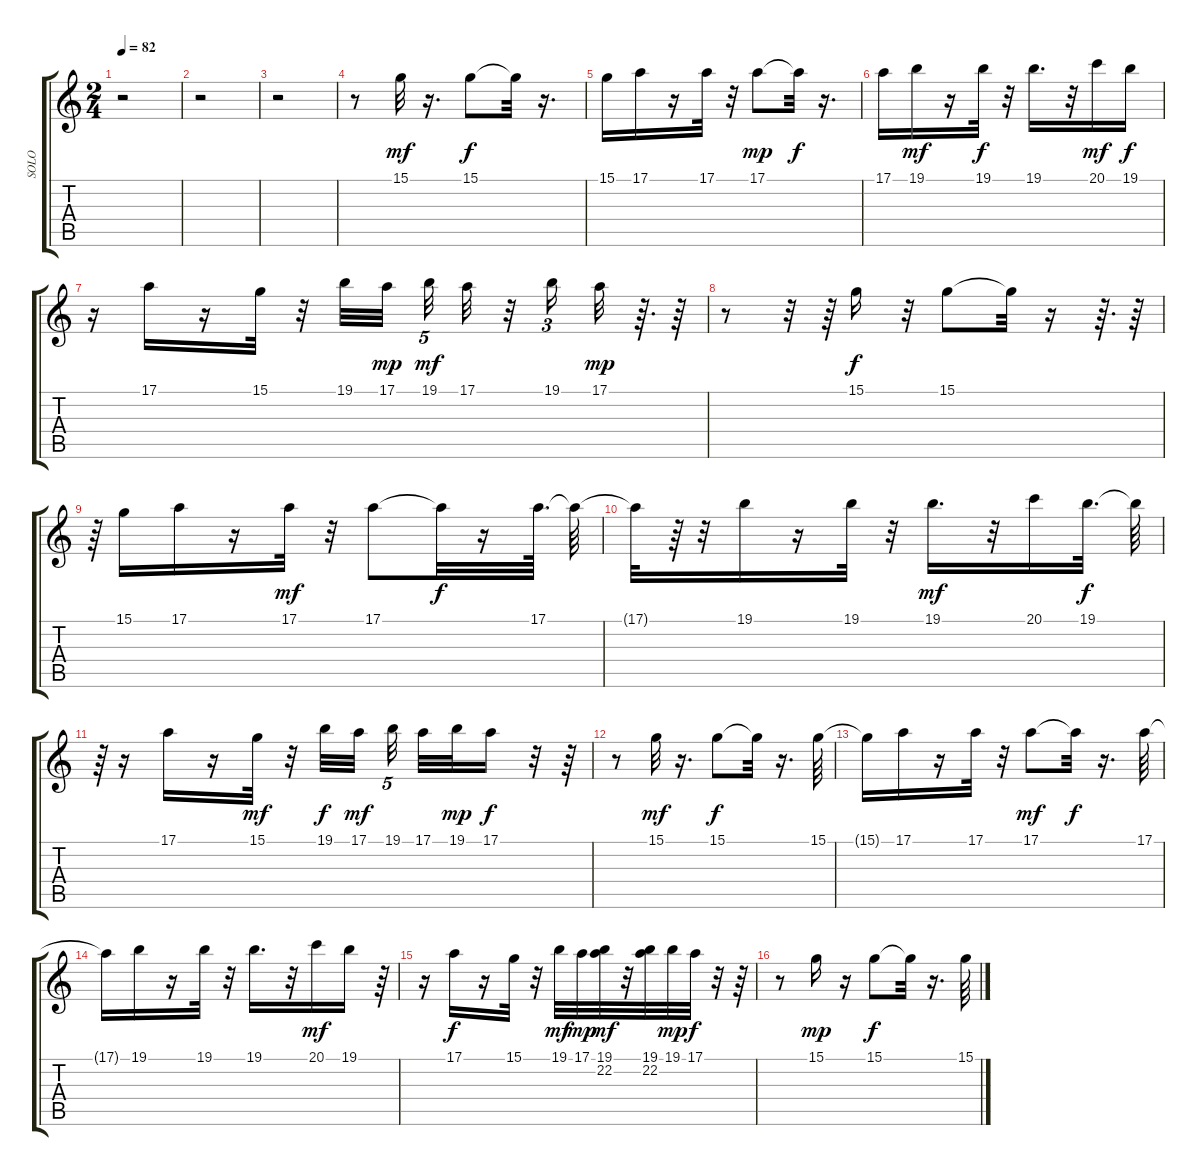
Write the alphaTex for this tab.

\track ("SOLO" "SOLO") {instrument recorder}
\staff {score tabs}
\tuning (E4 B3 G3 D3 A2 E2) {hide}
\ts (2 4)
\tempo 82
\clef g2
\ks c
r.2{dy mf} |
r.2 |
r.2 |
r.8 15.1.32{volume 14} r.16{d} 15.1.8{dy f} 15.1{t}.32 r.16{d} |
15.1.16 17.1.16 r.16 17.1.32 r.32 17.1.8{dy mp} 17.1{t}.32{dy f} r.16{d} |
17.1.16 19.1.16{dy mf} r.16 19.1.32{dy f} r.32 19.1.16{d} r.32 20.1.16{dy mf} 19.1.16{dy f} |
r.16 17.1.16 r.16 15.1.32 r.32 19.1.32 17.1.32{dy mp} 19.1.32{tu (5 4) dy mf} 17.1.32 r.32 19.1.16{tu (3 2)} 17.1.32{dy mp} r.64{d} r.64 |
r.8 r.32 r.64 15.1.16{dy f} r.32 15.1.8 15.1{t}.32 r.16 r.64{d} r.64 |
r.64 15.1.16 17.1.16 r.16 17.1.32{dy mf} r.32 17.1.8 17.1{t}.32{dy f} r.16 17.1.64{d} 17.1{t}.64 |
17.1{t}.32 r.64 r.32 19.1.16 r.16 19.1.32 r.32 19.1.16{d dy mf} r.32 20.1.16 19.1.32{d dy f} 19.1{t}.64 |
r.64 r.16 17.1.16 r.16 15.1.32{dy mf} r.32 19.1.32{dy f} 17.1.32{dy mf} 19.1.32{tu (5 4)} 17.1.32 19.1.32{dy mp} 17.1.16{dy f} r.32 r.64 |
r.8 15.1.32{dy mf} r.16{d} 15.1.8{dy f} 15.1{t}.32 r.16{d} 15.1.64 |
15.1{t}.16 17.1.16 r.16 17.1.32 r.32 17.1.8{dy mf} 17.1{t}.32{dy f} r.16{d} 17.1.64 |
17.1{t}.16 19.1.16 r.16 19.1.32 r.32 19.1.16{d} r.32 20.1.16{dy mf} 19.1.16 r.64 |
r.16 17.1.16{dy f} r.16 15.1.32 r.32 19.1.32{dy mf} 17.1.32{dy mp} (19.1 22.2).32{dy mf} r.32 (19.1 22.2).32 19.1.32{dy mp} 17.1.32{dy f} r.32 r.64 |
r.8 15.1.16{dy mp} r.16 15.1.8{dy f} 15.1{t}.32 r.16{d} 15.1.64
